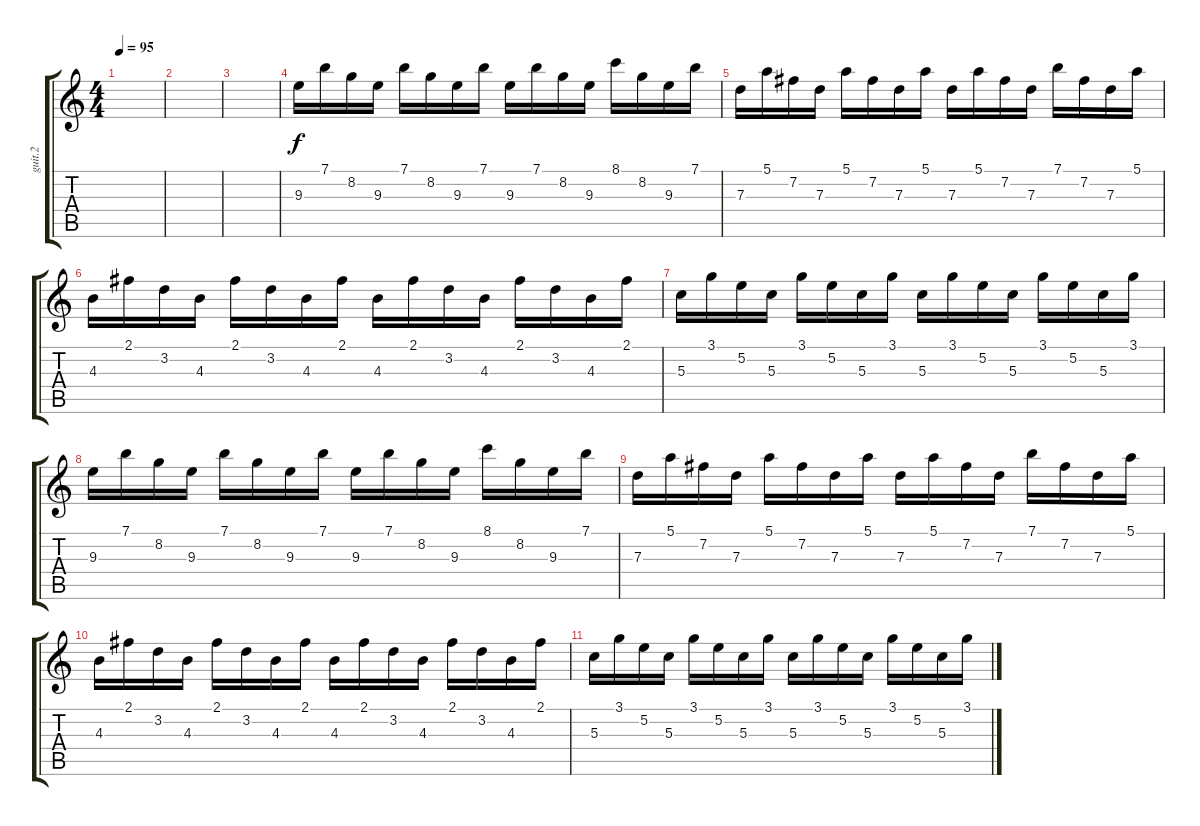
\track ("guit.2" "guit.2") {instrument electricguitarclean}
\staff {score tabs}
\tuning (E4 B3 G3 D3 A2 E2) {hide}
\ts (4 4)
\tempo 95
\clef g2
\ks c
|
|
|
9.3.16 7.1.16 8.2.16 9.3.16 7.1.16 8.2.16 9.3.16 7.1.16 9.3.16 7.1.16 8.2.16 9.3.16 8.1.16 8.2.16 9.3.16 7.1.16 |
7.3.16 5.1.16 7.2.16 7.3.16 5.1.16 7.2.16 7.3.16 5.1.16 7.3.16 5.1.16 7.2.16 7.3.16 7.1.16 7.2.16 7.3.16 5.1.16 |
4.3.16 2.1.16 3.2.16 4.3.16 2.1.16 3.2.16 4.3.16 2.1.16 4.3.16 2.1.16 3.2.16 4.3.16 2.1.16 3.2.16 4.3.16 2.1.16 |
5.3.16 3.1.16 5.2.16 5.3.16 3.1.16 5.2.16 5.3.16 3.1.16 5.3.16 3.1.16 5.2.16 5.3.16 3.1.16 5.2.16 5.3.16 3.1.16 |
9.3.16 7.1.16 8.2.16 9.3.16 7.1.16 8.2.16 9.3.16 7.1.16 9.3.16 7.1.16 8.2.16 9.3.16 8.1.16 8.2.16 9.3.16 7.1.16 |
7.3.16 5.1.16 7.2.16 7.3.16 5.1.16 7.2.16 7.3.16 5.1.16 7.3.16 5.1.16 7.2.16 7.3.16 7.1.16 7.2.16 7.3.16 5.1.16 |
4.3.16 2.1.16 3.2.16 4.3.16 2.1.16 3.2.16 4.3.16 2.1.16 4.3.16 2.1.16 3.2.16 4.3.16 2.1.16 3.2.16 4.3.16 2.1.16 |
5.3.16 3.1.16 5.2.16 5.3.16 3.1.16 5.2.16 5.3.16 3.1.16 5.3.16 3.1.16 5.2.16 5.3.16 3.1.16 5.2.16 5.3.16 3.1.16
